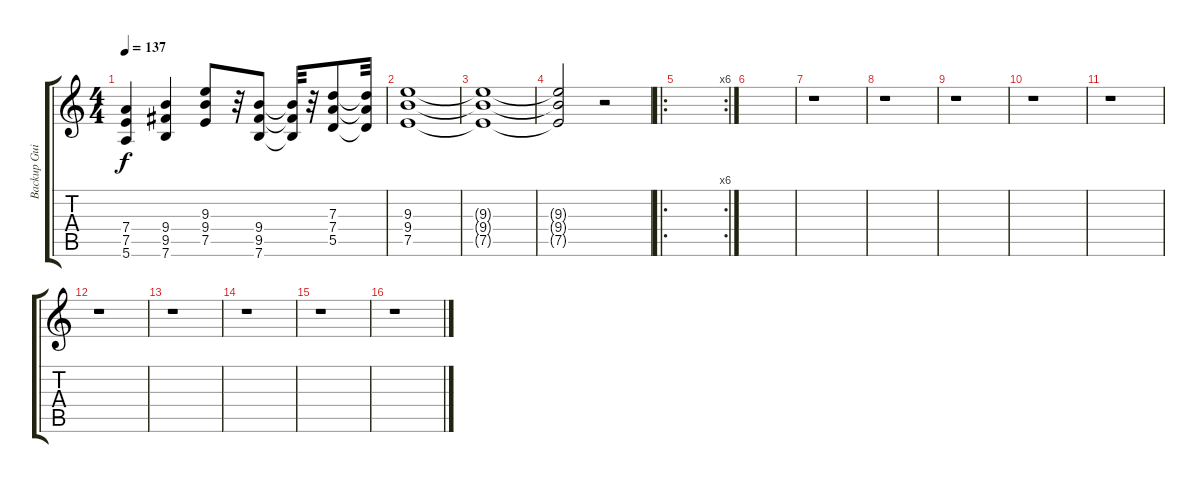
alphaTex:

\track ("Backup Guitar (doubled)" "Backup Gui") {instrument overdrivenguitar}
\staff {score tabs}
\tuning (E4 B3 G3 D3 A2 E2) {hide}
\ts (4 4)
\tempo 137
\clef g2
\ks c
(7.4 7.5 5.6).4{dy f} (9.4 9.5 7.6).4 (9.3 9.4 7.5).8 r.32 (9.4 9.5 7.6).8 (9.4{t} 9.5{t} 7.6{t}).32 r.32 (7.3 7.4 5.5).8 (7.3{t} 7.4{t} 5.5{t}).32 |
(9.3 9.4 7.5).1{volume 0} |
(9.3{t} 9.4{t} 7.5{t}).1 |
(9.3{t} 9.4{t} 7.5{t}).2 r.2 |
\ro
\rc 6
|
|
r.1 |
r.1 |
r.1 |
r.1 |
r.1 |
r.1 |
r.1 |
r.1 |
r.1 |
r.1
